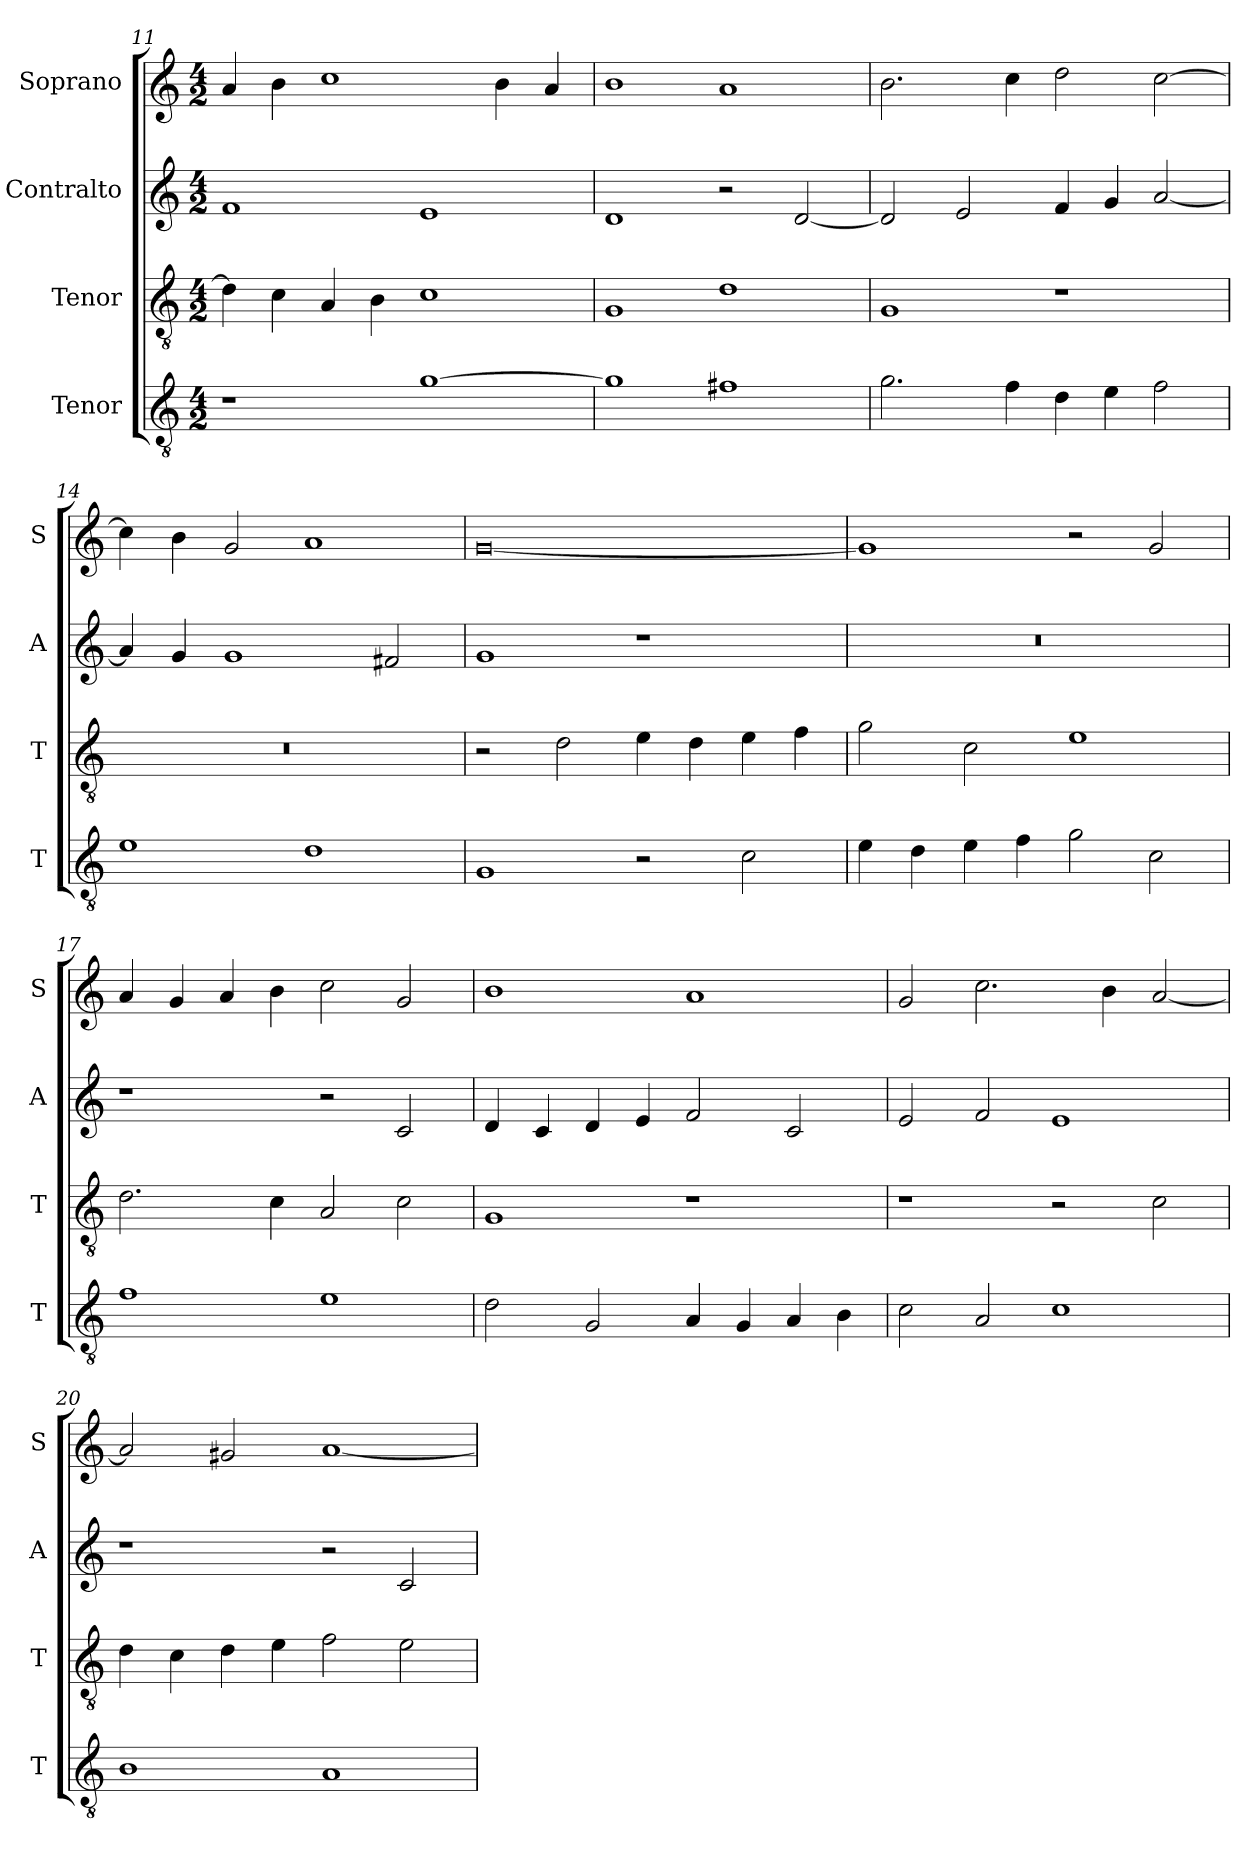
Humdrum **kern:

**kern	**kern	**kern	**kern
*part4	*part3	*part2	*part1
*staff4	*staff3	*staff2	*staff1
*I"Tenor	*I"Tenor	*I"Contralto	*I"Soprano
*I'T	*I'T	*I'A	*I'S
*clefGv2	*clefGv2	*clefG2	*clefG2
*k[]	*k[]	*k[]	*k[]
*C:ion	*C:ion	*C:ion	*C:ion
*M4/2	*M4/2	*M4/2	*M4/2
=11	=11	=11	=11
1r	4d]	1f	4a
.	4c	.	4b
.	4A	.	1cc
.	4B	.	.
[1g	1c	1e	.
.	.	.	4b
.	.	.	4a
=12	=12	=12	=12
1g]	1G	1d	1b
1f#X	1d	2r	1a
.	.	[2d	.
=13	=13	=13	=13
2.g	1G	2d]	2.b
.	.	2e	.
4f	.	.	4cc
4d	1r	4f	2dd
4e	.	4g	.
2f	.	[2a	[2cc
=14	=14	=14	=14
1e	0r	4a]	4cc]
.	.	4g	4b
.	.	1g	2g
1d	.	.	1a
.	.	2f#X	.
=15	=15	=15	=15
1G	2r	1g	[0g
.	2d	.	.
2r	4e	1r	.
.	4d	.	.
2c	4e	.	.
.	4f	.	.
=16	=16	=16	=16
4e	2g	0r	1g]
4d	.	.	.
4e	2c	.	.
4f	.	.	.
2g	1e	.	2r
2c	.	.	2g
=17	=17	=17	=17
1f	2.d	1r	4a
.	.	.	4g
.	.	.	4a
.	4c	.	4b
1e	2A	2r	2cc
.	2c	2c	2g
=18	=18	=18	=18
2d	1G	4d	1b
.	.	4c	.
2G	.	4d	.
.	.	4e	.
4A	1r	2f	1a
4G	.	.	.
4A	.	2c	.
4B	.	.	.
=19	=19	=19	=19
2c	1r	2e	2g
2A	.	2f	2.cc
1c	2r	1e	.
.	.	.	4b
.	2c	.	[2a
=20	=20	=20	=20
1B	4d	1r	2a]
.	4c	.	.
.	4d	.	2g#X
.	4e	.	.
1A	2f	2r	[1a
.	2e	2c	.
=	=	=	=
*-	*-	*-	*-
